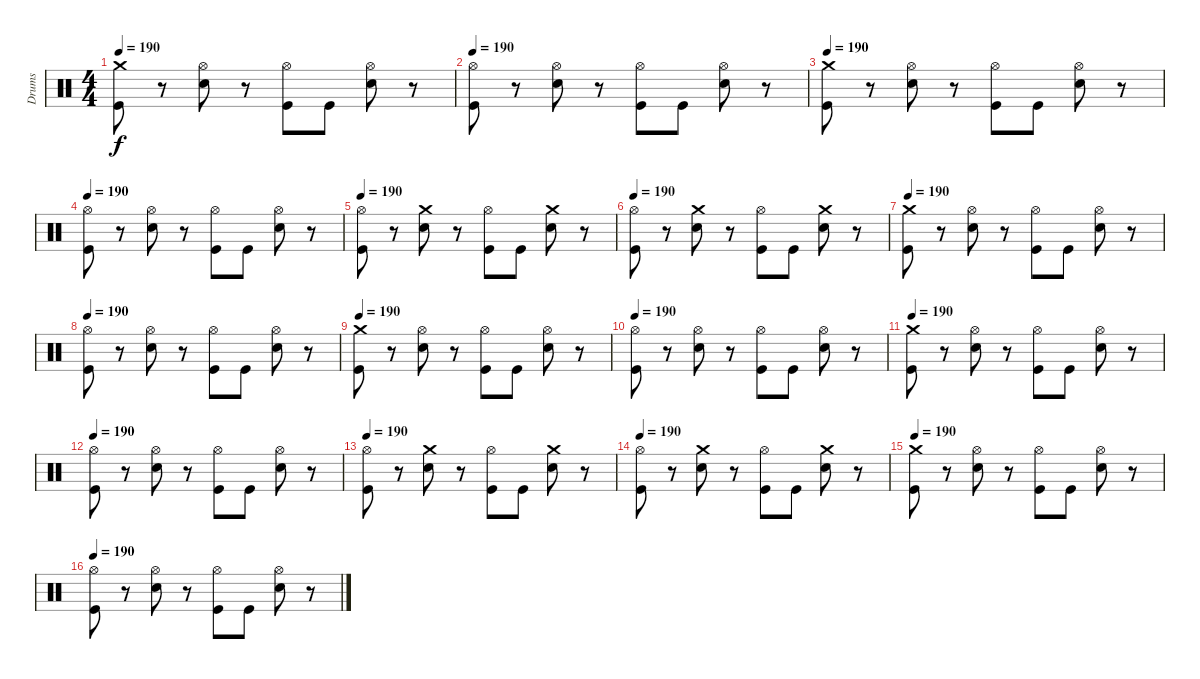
\track ("Drums" "Drums") {instrument percussion}
\staff {score}
\articulation defaults
\ts (4 4)
\tempo 190
\clef neutral
\ks c
("Crash medium (hit)" "Kick (hit)").8{dy f} r.8 ("Hi-Hat (open)" "Snare (hit) 2").8 r.8 ("Hi-Hat (open)" "Kick (hit)").8 "Kick (hit)".8 ("Hi-Hat (open)" "Snare (hit) 2").8 r.8 |
\tempo 190
("Hi-Hat (open)" "Kick (hit)").8 r.8 ("Hi-Hat (open)" "Snare (hit) 2").8 r.8 ("Hi-Hat (open)" "Kick (hit)").8 "Kick (hit)".8 ("Hi-Hat (open)" "Snare (hit) 2").8 r.8 |
\tempo 190
("Crash medium (hit)" "Kick (hit)").8 r.8 ("Hi-Hat (open)" "Snare (hit) 2").8 r.8 ("Hi-Hat (open)" "Kick (hit)").8 "Kick (hit)".8 ("Hi-Hat (open)" "Snare (hit) 2").8 r.8 |
\tempo 190
("Hi-Hat (open)" "Kick (hit)").8 r.8 ("Hi-Hat (open)" "Snare (hit) 2").8 r.8 ("Hi-Hat (open)" "Kick (hit)").8 "Kick (hit)".8 ("Hi-Hat (open)" "Snare (hit) 2").8 r.8 |
\tempo 190
("Hi-Hat (open)" "Kick (hit)").8 r.8 ("Crash medium (hit)" "Snare (hit) 2").8 r.8 ("Hi-Hat (open)" "Kick (hit)").8 "Kick (hit)".8 ("Crash medium (hit)" "Snare (hit) 2").8 r.8 |
\tempo 190
("Hi-Hat (open)" "Kick (hit)").8 r.8 ("Crash medium (hit)" "Snare (hit) 2").8 r.8 ("Hi-Hat (open)" "Kick (hit)").8 "Kick (hit)".8 ("Crash medium (hit)" "Snare (hit) 2").8 r.8 |
\tempo 190
("Crash medium (hit)" "Kick (hit)").8 r.8 ("Hi-Hat (open)" "Snare (hit) 2").8 r.8 ("Hi-Hat (open)" "Kick (hit)").8 "Kick (hit)".8 ("Hi-Hat (open)" "Snare (hit) 2").8 r.8 |
\tempo 190
("Hi-Hat (open)" "Kick (hit)").8 r.8 ("Hi-Hat (open)" "Snare (hit) 2").8 r.8 ("Hi-Hat (open)" "Kick (hit)").8 "Kick (hit)".8 ("Hi-Hat (open)" "Snare (hit) 2").8 r.8 |
\tempo 190
("Crash medium (hit)" "Kick (hit)").8 r.8 ("Hi-Hat (open)" "Snare (hit) 2").8 r.8 ("Hi-Hat (open)" "Kick (hit)").8 "Kick (hit)".8 ("Hi-Hat (open)" "Snare (hit) 2").8 r.8 |
\tempo 190
("Hi-Hat (open)" "Kick (hit)").8 r.8 ("Hi-Hat (open)" "Snare (hit) 2").8 r.8 ("Hi-Hat (open)" "Kick (hit)").8 "Kick (hit)".8 ("Hi-Hat (open)" "Snare (hit) 2").8 r.8 |
\tempo 190
("Crash medium (hit)" "Kick (hit)").8 r.8 ("Hi-Hat (open)" "Snare (hit) 2").8 r.8 ("Hi-Hat (open)" "Kick (hit)").8 "Kick (hit)".8 ("Hi-Hat (open)" "Snare (hit) 2").8 r.8 |
\tempo 190
("Hi-Hat (open)" "Kick (hit)").8 r.8 ("Hi-Hat (open)" "Snare (hit) 2").8 r.8 ("Hi-Hat (open)" "Kick (hit)").8 "Kick (hit)".8 ("Hi-Hat (open)" "Snare (hit) 2").8 r.8 |
\tempo 190
("Hi-Hat (open)" "Kick (hit)").8 r.8 ("Crash medium (hit)" "Snare (hit) 2").8 r.8 ("Hi-Hat (open)" "Kick (hit)").8 "Kick (hit)".8 ("Crash medium (hit)" "Snare (hit) 2").8 r.8 |
\tempo 190
("Hi-Hat (open)" "Kick (hit)").8 r.8 ("Crash medium (hit)" "Snare (hit) 2").8 r.8 ("Hi-Hat (open)" "Kick (hit)").8 "Kick (hit)".8 ("Crash medium (hit)" "Snare (hit) 2").8 r.8 |
\tempo 190
("Crash medium (hit)" "Kick (hit)").8 r.8 ("Hi-Hat (open)" "Snare (hit) 2").8 r.8 ("Hi-Hat (open)" "Kick (hit)").8 "Kick (hit)".8 ("Hi-Hat (open)" "Snare (hit) 2").8 r.8 |
\tempo 190
("Hi-Hat (open)" "Kick (hit)").8 r.8 ("Hi-Hat (open)" "Snare (hit) 2").8 r.8 ("Hi-Hat (open)" "Kick (hit)").8 "Kick (hit)".8 ("Hi-Hat (open)" "Snare (hit) 2").8 r.8
